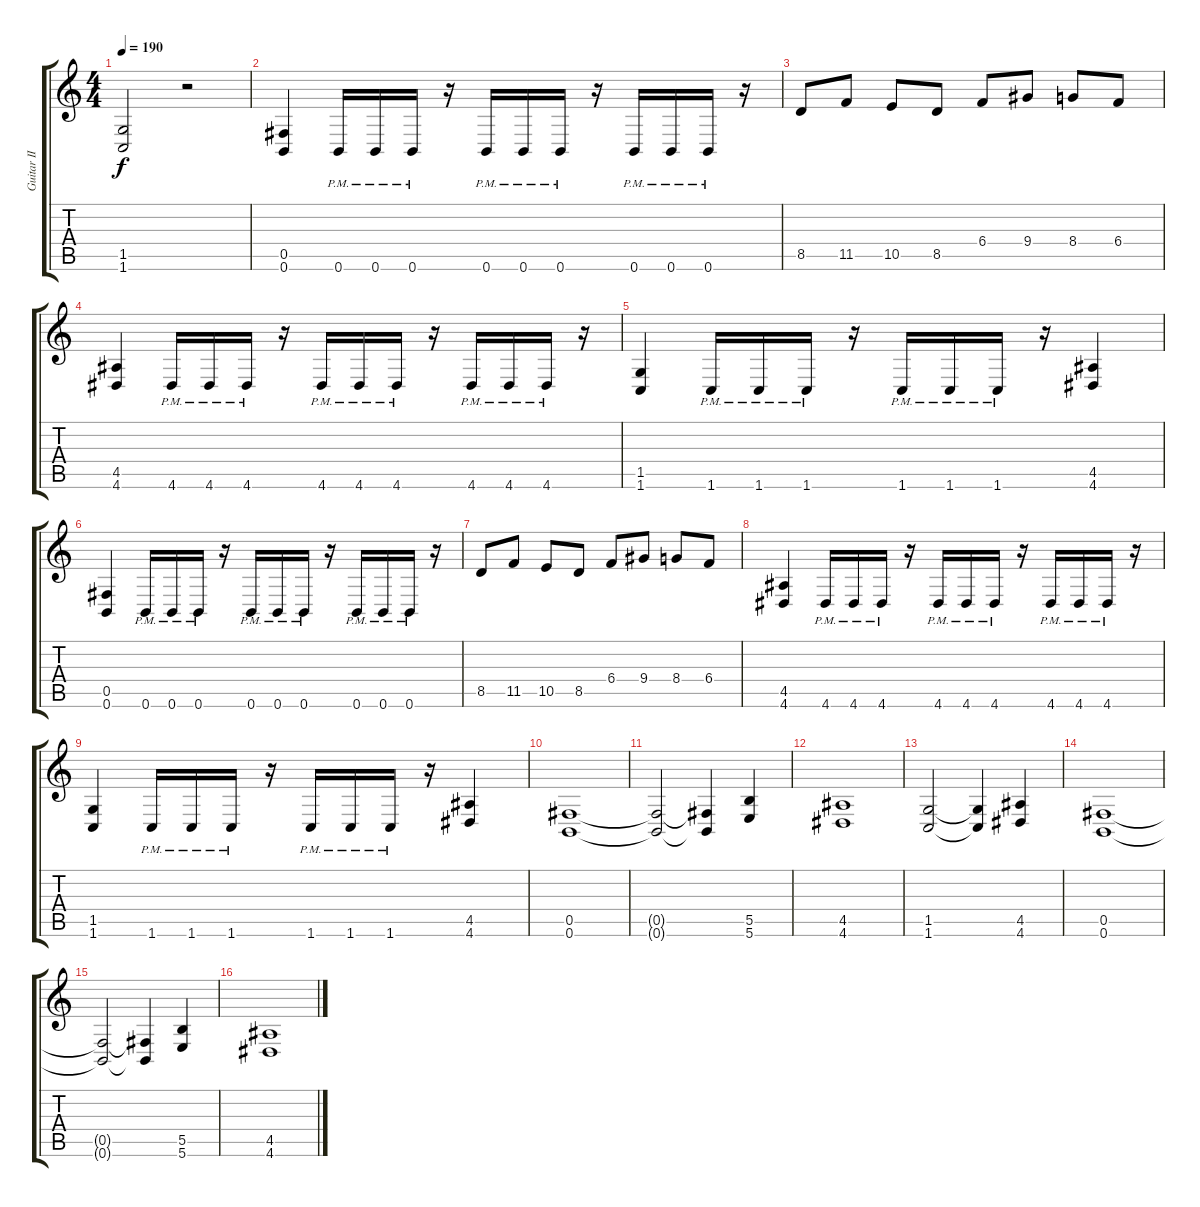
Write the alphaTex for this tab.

\track ("Guitar II" "Guitar II") {instrument distortionguitar}
\staff {score tabs}
\tuning (Db4 Ab3 E3 B2 Gb2 B1) {hide}
\ts (4 4)
\tempo 190
\clef g2
\ks c
(1.5 1.6).2{dy f} r.2 |
(0.5 0.6).4 0.6{pm}.16 0.6{pm}.16 0.6{pm}.16 r.16 0.6{pm}.16 0.6{pm}.16 0.6{pm}.16 r.16 0.6{pm}.16 0.6{pm}.16 0.6{pm}.16 r.16 |
8.5.8 11.5.8 10.5.8 8.5.8 6.4.8 9.4.8 8.4.8 6.4.8 |
(4.5 4.6).4 4.6{pm}.16 4.6{pm}.16 4.6{pm}.16 r.16 4.6{pm}.16 4.6{pm}.16 4.6{pm}.16 r.16 4.6{pm}.16 4.6{pm}.16 4.6{pm}.16 r.16 |
(1.5 1.6).4 1.6{pm}.16 1.6{pm}.16 1.6{pm}.16 r.16 1.6{pm}.16 1.6{pm}.16 1.6{pm}.16 r.16 (4.5 4.6).4 |
(0.5 0.6).4 0.6{pm}.16 0.6{pm}.16 0.6{pm}.16 r.16 0.6{pm}.16 0.6{pm}.16 0.6{pm}.16 r.16 0.6{pm}.16 0.6{pm}.16 0.6{pm}.16 r.16 |
8.5.8 11.5.8 10.5.8 8.5.8 6.4.8 9.4.8 8.4.8 6.4.8 |
(4.5 4.6).4 4.6{pm}.16 4.6{pm}.16 4.6{pm}.16 r.16 4.6{pm}.16 4.6{pm}.16 4.6{pm}.16 r.16 4.6{pm}.16 4.6{pm}.16 4.6{pm}.16 r.16 |
(1.5 1.6).4 1.6{pm}.16 1.6{pm}.16 1.6{pm}.16 r.16 1.6{pm}.16 1.6{pm}.16 1.6{pm}.16 r.16 (4.5 4.6).4 |
(0.5 0.6).1 |
(0.5{t} 0.6{t}).2 (0.5{t} 0.6{t}).4 (5.5 5.6).4 |
(4.5 4.6).1 |
(1.5 1.6).2 (1.5{t} 1.6{t}).4 (4.5 4.6).4 |
(0.5 0.6).1 |
(0.5{t} 0.6{t}).2 (0.5{t} 0.6{t}).4 (5.5 5.6).4 |
(4.5 4.6).1
